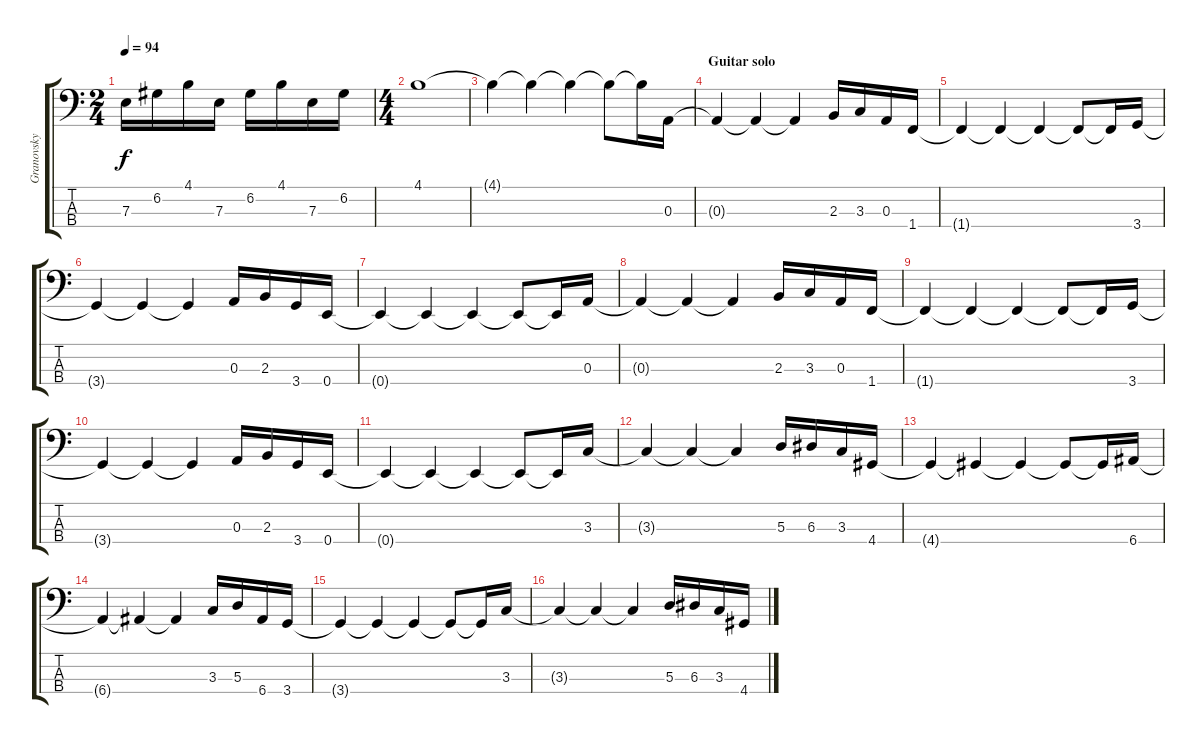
\track ("Granovsky" "Granovsky") {instrument electricbassfinger}
\staff {score tabs}
\tuning (G2 D2 A1 E1) {hide}
\ts (2 4)
\tempo 94
\clef f4
\ks c
7.3.16{dy f} 6.2.16 4.1.16 7.3.16 6.2.16 4.1.16 7.3.16 6.2.16 |
\ts (4 4)
4.1.1 |
4.1{t}.4 4.1{t}.4 4.1{t}.4 4.1{t}.8 4.1{t}.16 0.3.16 |
\section ("" "Guitar solo")
0.3{t}.4 0.3{t}.4 0.3{t}.4 2.3.16 3.3.16 0.3.16 1.4.16 |
1.4{t}.4 1.4{t}.4 1.4{t}.4 1.4{t}.8 1.4{t}.16 3.4.16 |
3.4{t}.4 3.4{t}.4 3.4{t}.4 0.3.16 2.3.16 3.4.16 0.4.16 |
0.4{t}.4 0.4{t}.4 0.4{t}.4 0.4{t}.8 0.4{t}.16 0.3.16 |
0.3{t}.4 0.3{t}.4 0.3{t}.4 2.3.16 3.3.16 0.3.16 1.4.16 |
1.4{t}.4 1.4{t}.4 1.4{t}.4 1.4{t}.8 1.4{t}.16 3.4.16 |
3.4{t}.4 3.4{t}.4 3.4{t}.4 0.3.16 2.3.16 3.4.16 0.4.16 |
0.4{t}.4 0.4{t}.4 0.4{t}.4 0.4{t}.8 0.4{t}.16 3.3.16 |
3.3{t}.4 3.3{t}.4 3.3{t}.4 5.3.16 6.3.16 3.3.16 4.4.16 |
4.4{t}.4 4.4{t}.4 4.4{t}.4 4.4{t}.8 4.4{t}.16 6.4.16 |
6.4{t}.4 6.4{t}.4 6.4{t}.4 3.3.16 5.3.16 6.4.16 3.4.16 |
3.4{t}.4 3.4{t}.4 3.4{t}.4 3.4{t}.8 3.4{t}.16 3.3.16 |
3.3{t}.4 3.3{t}.4 3.3{t}.4 5.3.16 6.3.16 3.3.16 4.4.16
